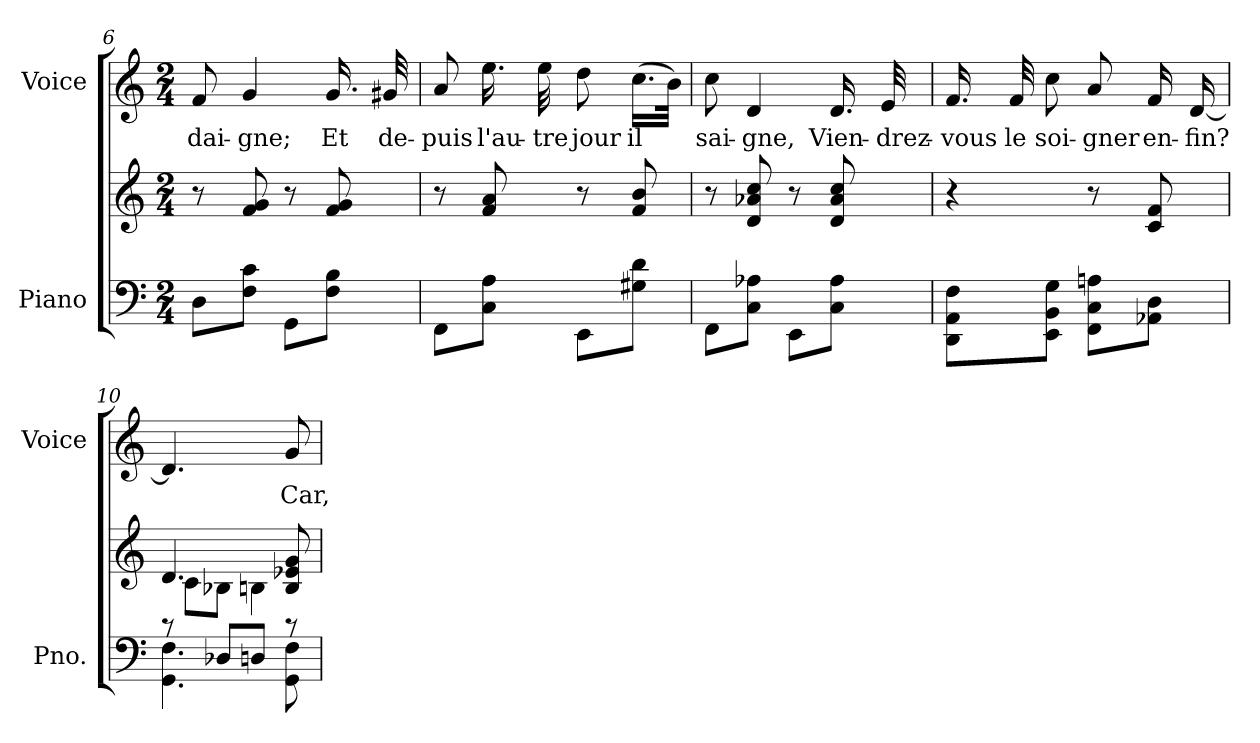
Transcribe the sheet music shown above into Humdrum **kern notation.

**kern	**kern	**kern	**text
*part2	*part2	*part1	*part1
*staff3	*staff2	*staff1	*staff1
*I"Piano	*	*I"Voice	*
*I'Pno.	*	*I'Voice	*
*clefF4	*clefG2	*clefG2	*
*k[]	*k[]	*k[]	*
*C:	*C:	*C:	*
*M2/4	*M2/4	*M2/4	*
=6	=6	=6	=6
!	!	!	!LO:LY:b:color=#000000
8Di\L	8r	8fi/	-dai-
!	!	!	!LO:LY:b:color=#000000
8Fi\ 8ciJ	8fi/ 8gi	4gi/	-gne;
8GGi\L	8r	.	.
!	!	!	!LO:LY:b:color=#000000
8Fi\ 8BiJ	8fi/ 8gi	16.gi/	Et
!	!	!	!LO:LY:b:color=#000000
.	.	32g#Xi/	de-
=7	=7	=7	=7
!	!	!	!LO:LY:b:color=#000000
8FFi\L	8r	8ai/	-puis
!	!	!	!LO:LY:b:color=#000000
8Ci\ 8AiJ	8fi/ 8ai	16.eei\	l'au-
!	!	!	!LO:LY:b:color=#000000
.	.	32eei\	-tre
!	!	!	!LO:LY:b:color=#000000
8EEi\L	8r	8ddi\	jour
!	!	!	!LO:LY:b:color=#000000
8G#Xi\ 8diJ	8fi/ 8bi	(16.cci\LL	il
.	.	32bi\JJk)	.
=8	=8	=8	=8
!	!	!	!LO:LY:b:color=#000000
8FFi\L	8r	8cci\	sai-
!	!	!	!LO:LY:b:color=#000000
8Ci\ 8A-XiJ	8di/ 8a-Xi 8cci	4di/	-gne,
8EEi\L	8r	.	.
!	!	!	!LO:LY:b:color=#000000
8Ci\ 8A-iJ	8di/ 8a-i 8cci	16.di/	Vien-
!	!	!	!LO:LY:b:color=#000000
.	.	32ei/	-drez-
!!LO:LB:g=z
=9	=9	=9	=9
!	!	!	!LO:LY:b:color=#000000
8DDi\ 8AAi 8FiL	4r	16.fi/	-vous
!	!	!	!LO:LY:b:color=#000000
.	.	32fi/	le
!	!	!	!LO:LY:b:color=#000000
8EEi\ 8BBi 8GiJ	.	8cci\	soi-
!	!	!	!LO:LY:b:color=#000000
8FFi\ 8Ci 8AniL	8r	8ai/	-gner
!	!	!	!LO:LY:b:color=#000000
8AA-Xi\ 8DiJ	8ci/ 8fi	16fi/	en-
!	!	!	!LO:LY:b:color=#000000
.	.	[<16di/	-fin?
=10	=10	=10	=10
*^	*^	*	*
8r	4.GGi\ 4.Fi	4.di/	8ci\L	4.di/]	.
8D-Xi/L	.	.	8B-Xi\J	.	.
8Dni/J	.	.	4Bni\	.	.
!	!	!	!	!	!LO:LY:b:color=#000000
8r	8GGi\ 8Fi	8Bi/ 8e-Xi 8gi	.	8gi/	Car,
*v	*v	*	*	*	*
*	*v	*v	*	*
=	=	=	=
*-	*-	*-	*-
